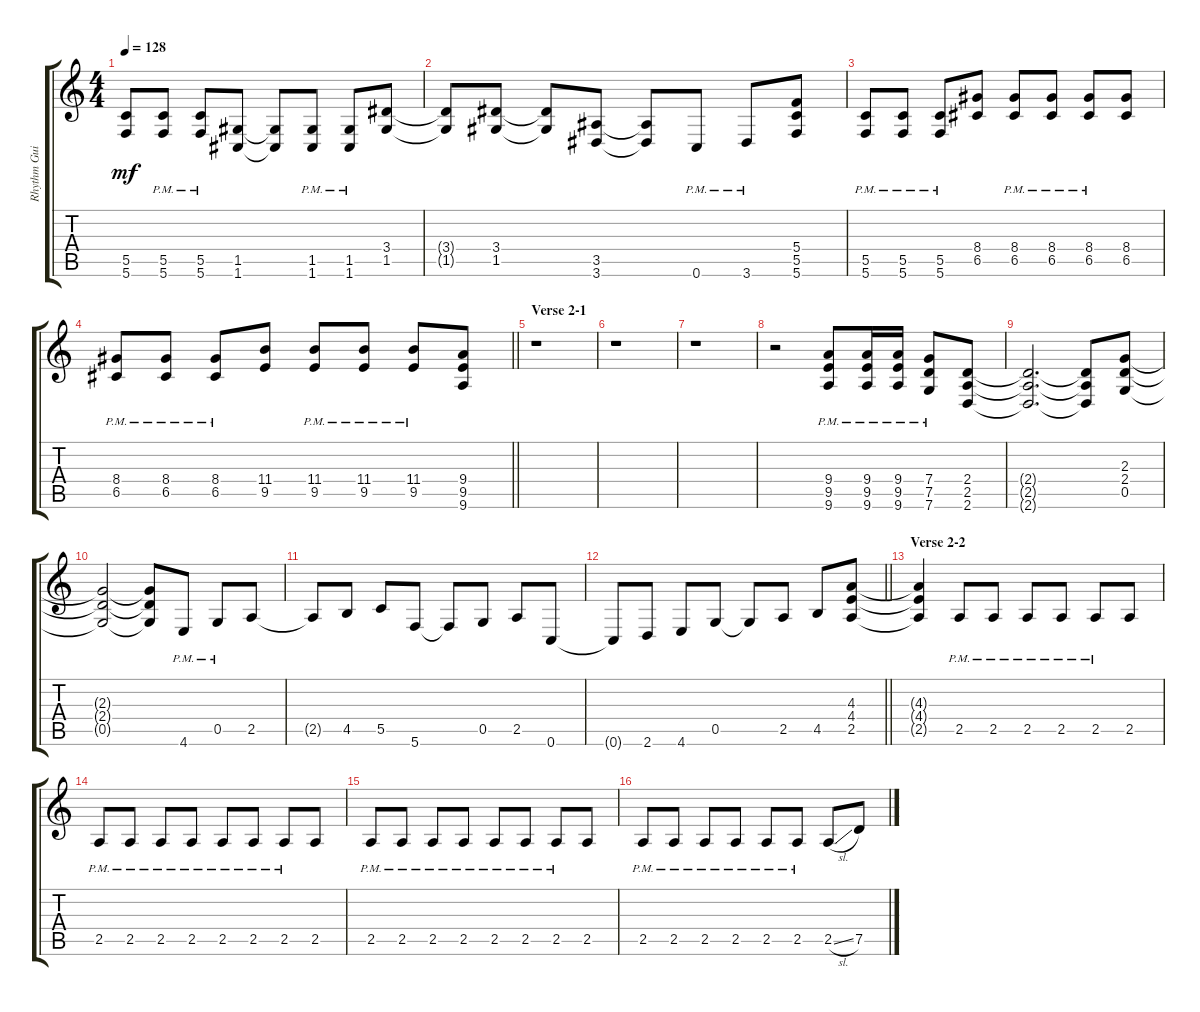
\track ("Rhythm Guitar" "Rhythm Gui") {instrument distortionguitar}
\staff {score tabs}
\tuning (D4 A3 F3 C3 G2 C2) {hide}
\ts (4 4)
\tempo 128
\clef g2
\ks c
(5.5{t} 5.6{t}).8{dy mf} (5.5{pm} 5.6{pm}).8 (5.5{pm} 5.6{pm}).8 (1.5 1.6).8 (1.5{t} 1.6{t}).8 (1.5{pm} 1.6{pm}).8 (1.5{pm} 1.6{pm}).8 (3.4 1.5).8 |
(3.4{t} 1.5{t}).8 (3.4 1.5).8 (3.4{t} 1.5{t}).8 (3.5 3.6).8 (3.5{t} 3.6{t}).8 0.6{pm}.8 3.6{pm}.8 (5.4 5.5 5.6).8 |
(5.5{pm} 5.6{pm}).8 (5.5{pm} 5.6{pm}).8 (5.5{pm} 5.6{pm}).8 (8.4 6.5).8 (8.4{pm} 6.5{pm}).8 (8.4{pm} 6.5{pm}).8 (8.4{pm} 6.5{pm}).8 (8.4 6.5).8 |
\barLineRight lightlight
(8.4{pm} 6.5{pm}).8 (8.4{pm} 6.5{pm}).8 (8.4{pm} 6.5{pm}).8 (11.4 9.5).8 (11.4{pm} 9.5{pm}).8 (11.4{pm} 9.5{pm}).8 (11.4{pm} 9.5{pm}).8 (9.4 9.5 9.6).8 |
\section ("" "Verse 2-1")
r.1 |
r.1 |
r.1 |
r.2 (9.4{pm} 9.5{pm} 9.6{pm}).8 (9.4{pm} 9.5{pm} 9.6{pm}).16 (9.4{pm} 9.5{pm} 9.6{pm}).16 (7.4{pm} 7.5{pm} 7.6{pm}).8 (2.4 2.5 2.6).8 |
(2.4{t} 2.5{t} 2.6{t}).2{d} (2.4{t} 2.5{t} 2.6{t}).8 (2.3 2.4 0.5).8 |
(2.3{t} 2.4{t} 0.5{t}).2 (2.3{t} 2.4{t} 0.5{t}).8 4.6{pm}.8 0.5{pm}.8 2.5.8 |
2.5{t}.8 4.5.8 5.5.8 5.6.8 5.6{t}.8 0.5.8 2.5.8 0.6.8 |
\barLineRight lightlight
0.6{t}.8 2.6.8 4.6.8 0.5.8 0.5{t}.8 2.5.8 4.5.8 (4.3 4.4 2.5).8 |
\section ("" "Verse 2-2")
(4.3{t} 4.4{t} 2.5{t}).4 2.5{pm}.8 2.5{pm}.8 2.5{pm}.8 2.5{pm}.8 2.5{pm}.8 2.5.8 |
2.5{pm}.8 2.5{pm}.8 2.5{pm}.8 2.5{pm}.8 2.5{pm}.8 2.5{pm}.8 2.5{pm}.8 2.5.8 |
2.5{pm}.8 2.5{pm}.8 2.5{pm}.8 2.5{pm}.8 2.5{pm}.8 2.5{pm}.8 2.5{pm}.8 2.5.8 |
2.5{pm}.8 2.5{pm}.8 2.5{pm}.8 2.5{pm}.8 2.5{pm}.8 2.5{pm}.8 2.5{sl}.8 7.5.8
